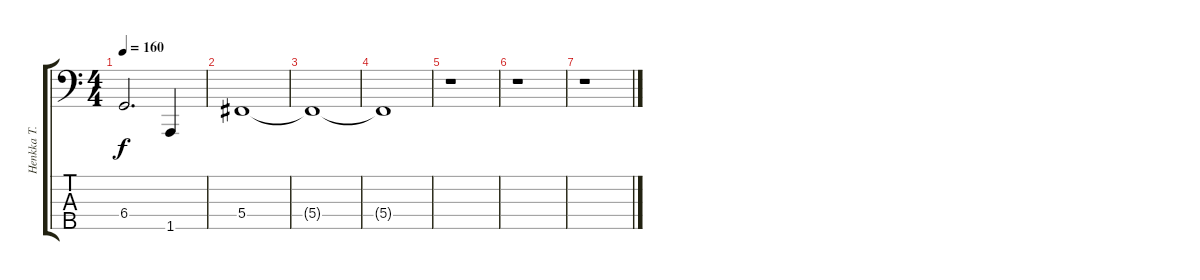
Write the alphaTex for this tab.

\track ("Henkka T. Blacksmith" "Henkka T. ") {instrument electricbasspick}
\staff {score tabs}
\tuning (E2 B1 Gb1 Db1 Ab0) {hide}
\ts (4 4)
\tempo 160
\clef f4
\ks c
6.4.2{d dy f} 1.5.4 |
5.4.1 |
5.4{t}.1 |
5.4{t}.1 |
r.1 |
r.1 |
r.1
